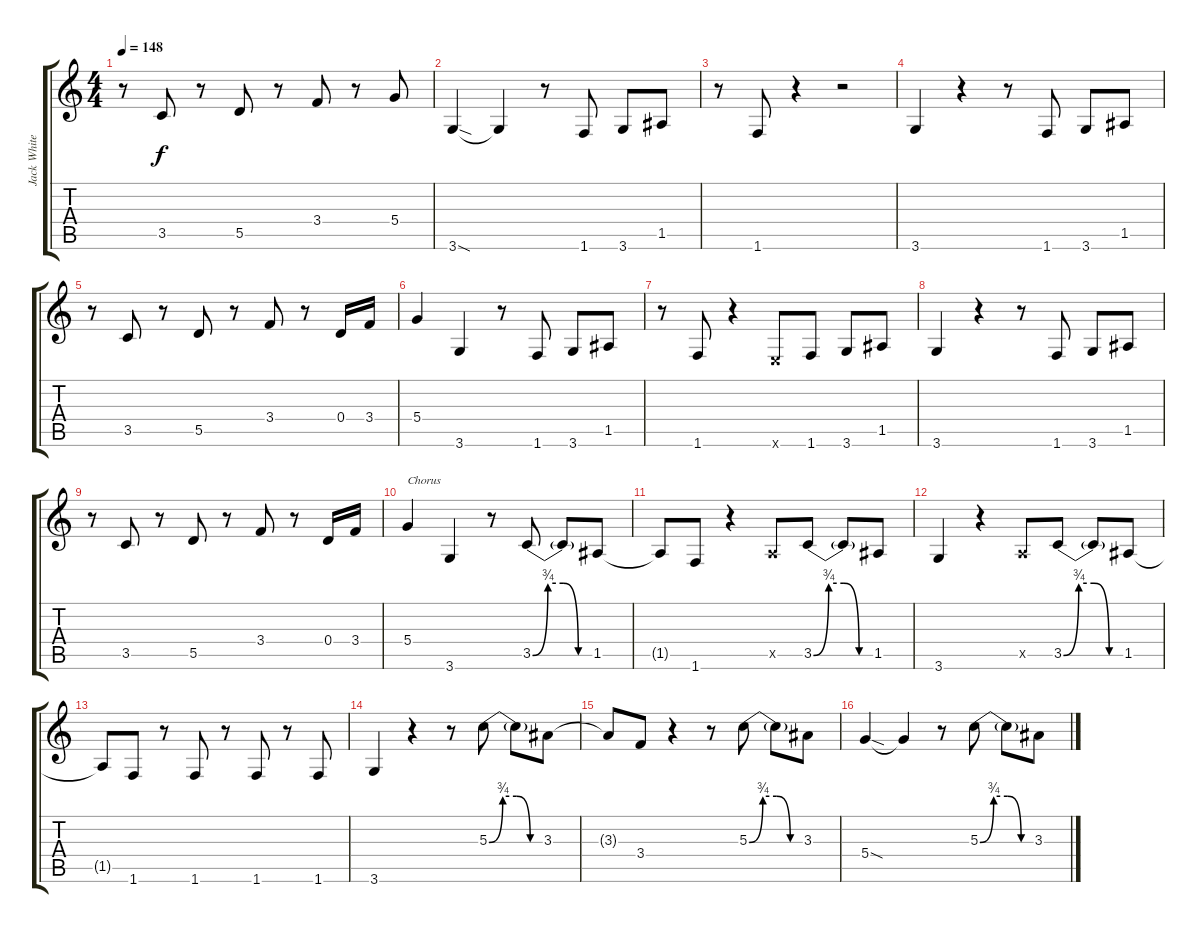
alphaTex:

\track ("Jack White" "Jack White") {instrument distortionguitar}
\staff {score tabs}
\tuning (E4 B3 G3 D3 A2 E2) {hide}
\ts (4 4)
\tempo 148
\clef g2
\ks c
r.8{dy f} 3.5.8 r.8 5.5.8 r.8 3.4.8 r.8 5.4.8 |
3.6{sod}.4 3.6{t}.4 r.8 1.6.8 3.6.8 1.5.8 |
r.8 1.6.8 r.4 r.2 |
3.6.4 r.4 r.8 1.6.8 3.6.8 1.5.8 |
r.8 3.5.8 r.8 5.5.8 r.8 3.4.8 r.8 0.4.16 3.4.16 |
5.4.4 3.6.4 r.8 1.6.8 3.6.8 1.5.8 |
r.8 1.6.8 r.4 0.6{x}.8 1.6.8 3.6.8 1.5.8 |
3.6.4 r.4 r.8 1.6.8 3.6.8 1.5.8 |
r.8 3.5.8 r.8 5.5.8 r.8 3.4.8 r.8 0.4.16 3.4.16 |
5.4.4{txt "Chorus"} 3.6.4 r.8 3.5{be (custom 0 0 15 3 30 3 45 0 60 0)}.8 3.5{t}.8 1.5.8 |
1.5{t}.8 1.6.8 r.4 0.5{x}.8 3.5{be (custom 0 0 15 3 30 3 45 0 60 0)}.8 3.5{t}.8 1.5.8 |
3.6.4 r.4 0.5{x}.8 3.5{be (custom 0 0 15 3 30 3 45 0 60 0)}.8 3.5{t}.8 1.5.8 |
1.5{t}.8 1.6.8 r.8 1.6.8 r.8 1.6.8 r.8 1.6.8 |
3.6.4 r.4 r.8 5.3{be (custom 0 0 15 3 30 3 45 0 60 0)}.8 5.3{t}.8 3.3.8 |
3.3{t}.8 3.4.8 r.4 r.8 5.3{be (custom 0 0 15 3 30 3 45 0 60 0)}.8 5.3{t}.8 3.3.8 |
5.4{sod}.4 5.4{t}.4 r.8 5.3{be (custom 0 0 15 3 30 3 45 0 60 0)}.8 5.3{t}.8 3.3.8
